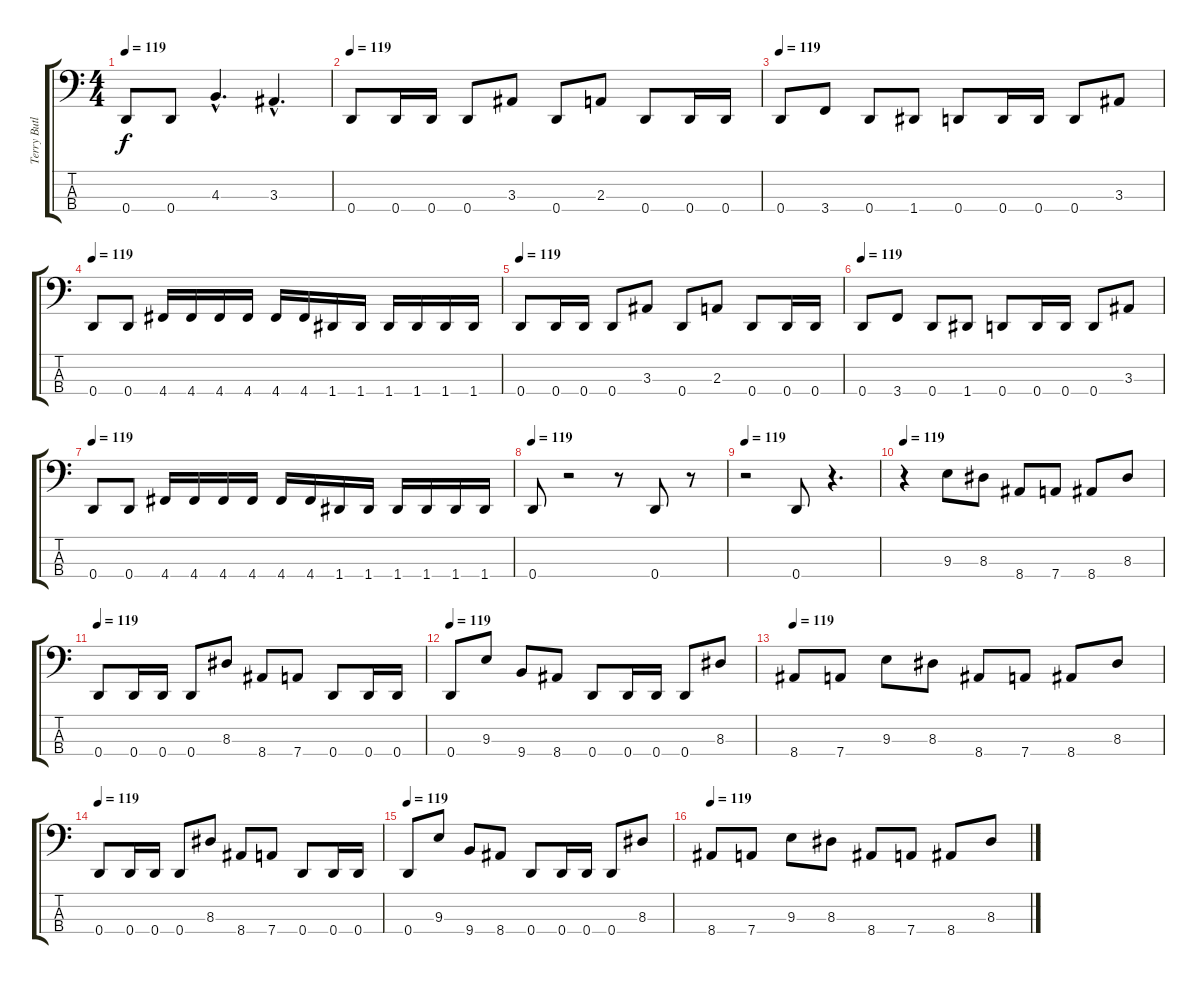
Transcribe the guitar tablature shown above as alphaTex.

\track ("Terry Butler (Bass)" "Terry Butl") {instrument electricbasspick}
\staff {score tabs}
\tuning (F2 C2 G1 D1) {hide}
\ts (4 4)
\tempo 119
\clef f4
\ks c
0.4.8{dy f} 0.4.8 4.3{hac}.4{d} 3.3{hac}.4{d} |
\tempo 119
0.4.8 0.4.16 0.4.16 0.4.8 3.3.8 0.4.8 2.3.8 0.4.8 0.4.16 0.4.16 |
\tempo 119
0.4.8 3.4.8 0.4.8 1.4.8 0.4.8 0.4.16 0.4.16 0.4.8 3.3.8 |
\tempo 119
0.4.8 0.4.8 4.4.16 4.4.16 4.4.16 4.4.16 4.4.16 4.4.16 1.4.16 1.4.16 1.4.16 1.4.16 1.4.16 1.4.16 |
\tempo 119
0.4.8 0.4.16 0.4.16 0.4.8 3.3.8 0.4.8 2.3.8 0.4.8 0.4.16 0.4.16 |
\tempo 119
0.4.8 3.4.8 0.4.8 1.4.8 0.4.8 0.4.16 0.4.16 0.4.8 3.3.8 |
\tempo 119
0.4.8 0.4.8 4.4.16 4.4.16 4.4.16 4.4.16 4.4.16 4.4.16 1.4.16 1.4.16 1.4.16 1.4.16 1.4.16 1.4.16 |
\tempo 119
0.4.8 r.2 r.8 0.4.8 r.8 |
\tempo 119
r.2 0.4.8 r.4{d} |
\tempo 119
r.4 9.3.8 8.3.8 8.4.8 7.4.8 8.4.8 8.3.8 |
\tempo 119
0.4.8 0.4.16 0.4.16 0.4.8 8.3.8 8.4.8 7.4.8 0.4.8 0.4.16 0.4.16 |
\tempo 119
0.4.8 9.3.8 9.4.8 8.4.8 0.4.8 0.4.16 0.4.16 0.4.8 8.3.8 |
\tempo 119
8.4.8 7.4.8 9.3.8 8.3.8 8.4.8 7.4.8 8.4.8 8.3.8 |
\tempo 119
0.4.8 0.4.16 0.4.16 0.4.8 8.3.8 8.4.8 7.4.8 0.4.8 0.4.16 0.4.16 |
\tempo 119
0.4.8 9.3.8 9.4.8 8.4.8 0.4.8 0.4.16 0.4.16 0.4.8 8.3.8 |
\tempo 119
8.4.8 7.4.8 9.3.8 8.3.8 8.4.8 7.4.8 8.4.8 8.3.8
